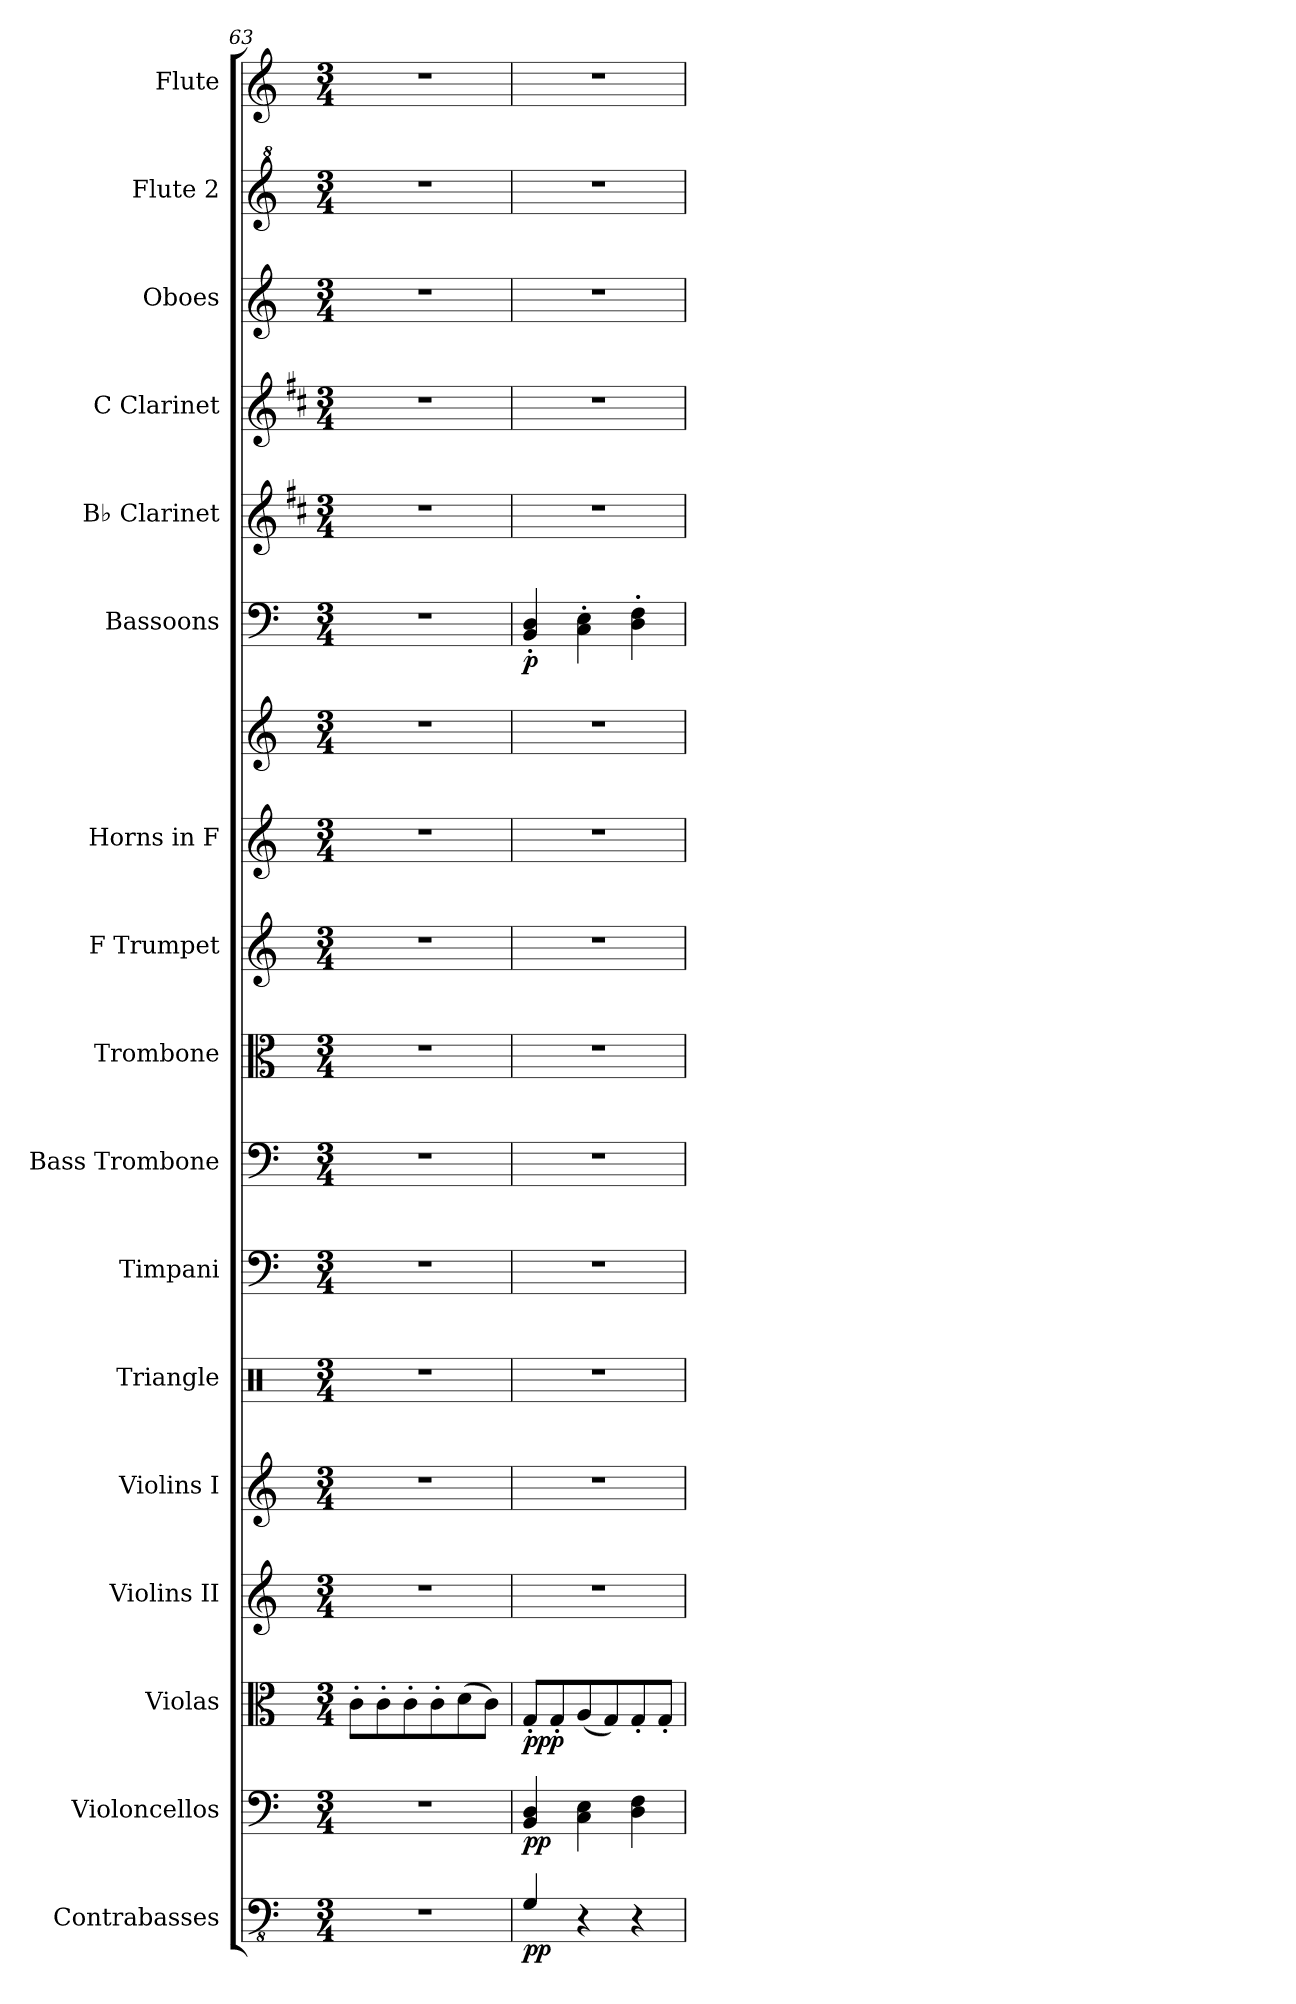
**kern	**dynam	**kern	**dynam	**kern	**dynam	**kern	**kern	**kern	**kern	**kern	**kern	**kern	**kern	**kern	**kern	**dynam	**kern	**kern	**kern	**kern	**kern
*part17	*part17	*part16	*part16	*part15	*part15	*part14	*part13	*part12	*part11	*part10	*part9	*part8	*part7	*part7	*part6	*part6	*part5	*part4	*part3	*part2	*part1
*staff18	*staff18	*staff17	*staff17	*staff16	*staff16	*staff15	*staff14	*staff13	*staff12	*staff11	*staff10	*staff9	*staff8	*staff7	*staff6	*staff6	*staff5	*staff4	*staff3	*staff2	*staff1
*I"Contrabasses	*	*I"Violoncellos	*	*I"Violas	*	*I"Violins II	*I"Violins I	*I"Triangle	*I"Timpani	*I"Bass Trombone	*I"Trombone	*I"F Trumpet	*I"Horns in F	*	*I"Bassoons	*	*I"B♭ Clarinet	*I"C Clarinet	*I"Oboes	*I"Flute 2	*I"Flute
*I'Cb.	*	*I'Vc.	*	*I'Vla.	*	*I'Vln. II	*I'Vln. I	*I'Trgl.	*I'Timp.	*I'B. Tbn.	*I'Tbn.	*I'F Tpt.	*	*	*I'Bsn.	*	*I'B♭ Cl.	*I'C Cl.	*I'Ob.	*I'Fl. 2	*I'Fl. 2
*clefFv4	*	*clefF4	*	*clefC3	*	*clefG2	*clefG2	*clefX	*clefF4	*clefF4	*clefC3	*clefG2	*clefG2	*clefG2	*clefF4	*	*clefG2	*clefG2	*clefG2	*clefG^2	*clefG2
*ITrd7c12	*	*	*	*	*	*	*	*	*	*	*	*ITrd-3c-5	*ITrd4c7	*ITrd4c7	*	*	*ITrd1c2	*ITrd1c2	*	*	*
*k[]	*	*k[]	*	*k[]	*	*k[]	*k[]	*k[]	*k[]	*k[]	*k[]	*k[b-]	*k[b-]	*k[b-]	*k[]	*	*k[]	*k[]	*k[]	*k[]	*k[]
*M3/4	*	*M3/4	*	*M3/4	*	*M3/4	*M3/4	*M3/4	*M3/4	*M3/4	*M3/4	*M3/4	*M3/4	*M3/4	*M3/4	*	*M3/4	*M3/4	*M3/4	*M3/4	*M3/4
=63	=63	=63	=63	=63	=63	=63	=63	=63	=63	=63	=63	=63	=63	=63	=63	=63	=63	=63	=63	=63	=63
2.r	.	2.r	.	8c'\L	.	2.r	2.r	2.r	2.r	2.r	2.r	2.r	2.r	2.r	2.r	.	2.r	2.r	2.r	2.r	2.r
.	.	.	.	8c'\	.	.	.	.	.	.	.	.	.	.	.	.	.	.	.	.	.
.	.	.	.	8c'\	.	.	.	.	.	.	.	.	.	.	.	.	.	.	.	.	.
.	.	.	.	8c'\	.	.	.	.	.	.	.	.	.	.	.	.	.	.	.	.	.
.	.	.	.	(>8d\	.	.	.	.	.	.	.	.	.	.	.	.	.	.	.	.	.
.	.	.	.	8c\J)	.	.	.	.	.	.	.	.	.	.	.	.	.	.	.	.	.
=64	=64	=64	=64	=64	=64	=64	=64	=64	=64	=64	=64	=64	=64	=64	=64	=64	=64	=64	=64	=64	=64
!	!LO:DY:b	!	!LO:DY:b	!	!LO:DY:b	!	!	!	!	!	!	!	!	!	!	!LO:DY:b	!	!	!	!	!
4GGG/	pp	4BB/ 4D/	pp	8G'/L	ppp	2.r	2.r	2.r	2.r	2.r	2.r	2.r	2.r	2.r	4BB/' 4D/'	p	2.r	2.r	2.r	2.r	2.r
.	.	.	.	8G'/	.	.	.	.	.	.	.	.	.	.	.	.	.	.	.	.	.
4r	.	4C\ 4E\	.	(<8A/	.	.	.	.	.	.	.	.	.	.	4C\' 4E\'	.	.	.	.	.	.
.	.	.	.	8G/)	.	.	.	.	.	.	.	.	.	.	.	.	.	.	.	.	.
4r	.	4D\ 4F\	.	8G'/	.	.	.	.	.	.	.	.	.	.	4D\' 4F\'	.	.	.	.	.	.
.	.	.	.	8G'/J	.	.	.	.	.	.	.	.	.	.	.	.	.	.	.	.	.
=	=	=	=	=	=	=	=	=	=	=	=	=	=	=	=	=	=	=	=	=	=
*-	*-	*-	*-	*-	*-	*-	*-	*-	*-	*-	*-	*-	*-	*-	*-	*-	*-	*-	*-	*-	*-
